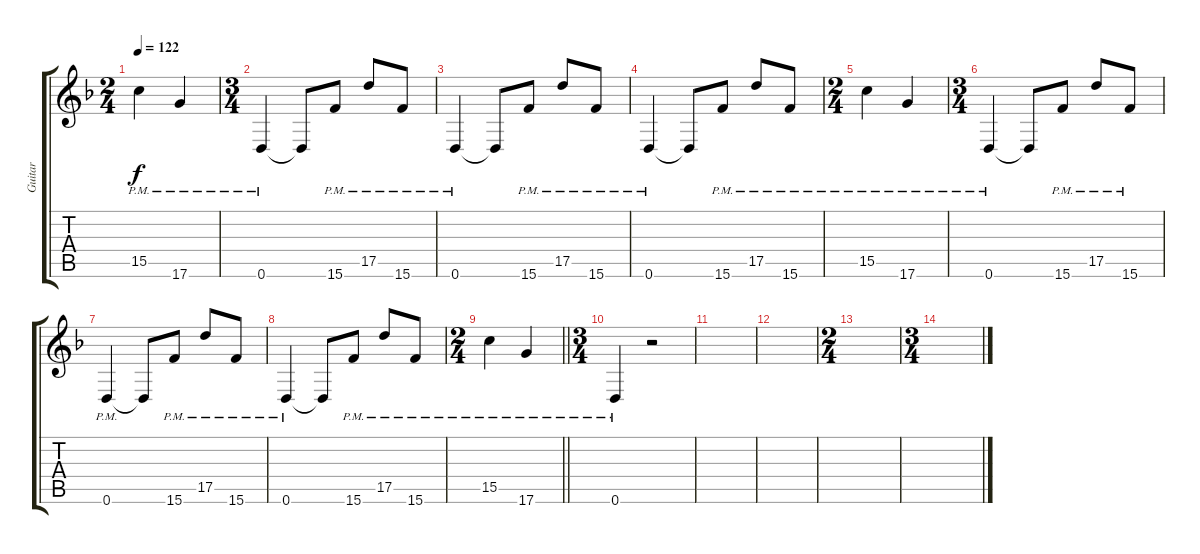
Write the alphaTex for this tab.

\track ("Guitar" "Guitar") {instrument electricguitarclean}
\staff {score tabs}
\tuning (E4 B3 G3 D3 A2 D2) {hide}
\ts (2 4)
\tempo 122
\clef g2
\ks dminor
15.5{pm}.4{dy f} 17.6{pm}.4 |
\ts (3 4)
0.6{pm}.4 0.6{t}.8 15.6{pm}.8 17.5{pm}.8 15.6{pm}.8 |
0.6{pm}.4 0.6{t}.8 15.6{pm}.8 17.5{pm}.8 15.6{pm}.8 |
0.6{pm}.4 0.6{t}.8 15.6{pm}.8 17.5{pm}.8 15.6{pm}.8 |
\ts (2 4)
15.5{pm}.4 17.6{pm}.4 |
\ts (3 4)
0.6{pm}.4 0.6{t}.8 15.6{pm}.8 17.5{pm}.8 15.6{pm}.8 |
0.6{pm}.4 0.6{t}.8 15.6{pm}.8 17.5{pm}.8 15.6{pm}.8 |
0.6{pm}.4 0.6{t}.8 15.6{pm}.8 17.5{pm}.8 15.6{pm}.8 |
\ts (2 4)
\barLineRight lightlight
15.5{pm}.4 17.6{pm}.4 |
\ts (3 4)
0.6{pm}.4 r.2 |
|
|
\ts (2 4)
|
\ts (3 4)
